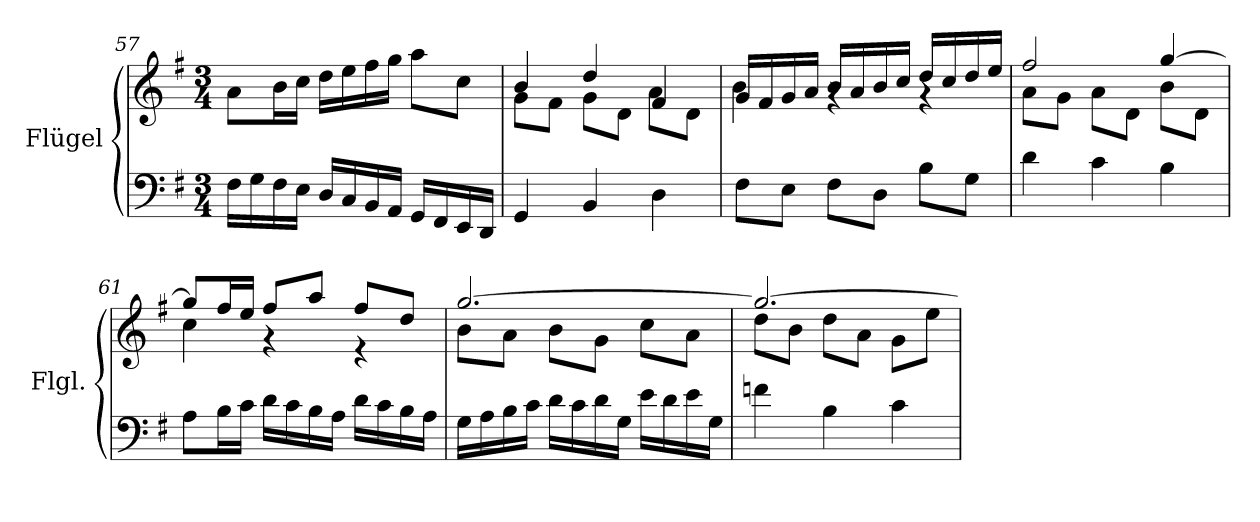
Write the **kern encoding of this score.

**kern	**kern
*part1	*part1
*staff2	*staff1
*I"Flügel	*
*I'Flgl.	*
!!LO:LB:g=z
*clefF4	*clefG2
*k[f#]	*k[f#]
*M3/4	*M3/4
=57	=57
16F#\LL	8a\L
16G\	.
16F#\	16b\L
16E\JJ	16cc\JJ
16D/LL	16dd\LL
16C/	16ee\
16BB/	16ff#\
16AA/JJ	16gg\JJ
16GG/LL	8aa\L
16FF#/	.
16EE/	8cc\J
16DD/JJ	.
=58	=58
*	*^
4GG/	4b/	8g\L
.	.	8f#\J
4BB/	4dd/	8g\L
.	.	8d\J
4D\	4f#/	8a\L
.	.	8d\J
=59	=59	=59
8F#\L	16g/LL	4b\
.	16f#/	.
8E\J	16g/	.
.	16a/JJ	.
8F#\L	16b/LL	4rg
.	16a/	.
8D\J	16b/	.
.	16cc/JJ	.
8B\L	16dd/LL	4rg
.	16cc/	.
8G\J	16dd/	.
.	16ee/JJ	.
=60	=60	=60
4d\	2ff#/	8a\L
.	.	8g\J
4c\	.	8a\L
.	.	8d\J
4B\	[4gg/	8b\L
.	.	8d\J
!!LO:LB:g=z	!!
=61	=61	=61
8A\L	8gg/L]	4cc\
16B\L	16ff#/L	.
16c\JJ	16ee/JJ	.
16d\LL	8ff#/L	4r
16c\	.	.
16B\	8aa/J	.
16A\JJ	.	.
16d\LL	8ff#/L	4r
16c\	.	.
16B\	8dd/J	.
16A\JJ	.	.
=62	=62	=62
16G\LL	[2.gg/	8b\L
16A\	.	.
16B\	.	8a\J
16c\JJ	.	.
16d\LL	.	8b\L
16c\	.	.
16d\	.	8g\J
16G\JJ	.	.
16e\LL	.	8cc\L
16d\	.	.
16e\	.	8a\J
16G\JJ	.	.
=63	=63	=63
4fn\	2.gg/_	8dd\L
.	.	8b\J
4B\	.	8dd\L
.	.	8a\J
4c\	.	8g\L
.	.	8ee\J
*	*v	*v
=	=
*-	*-
